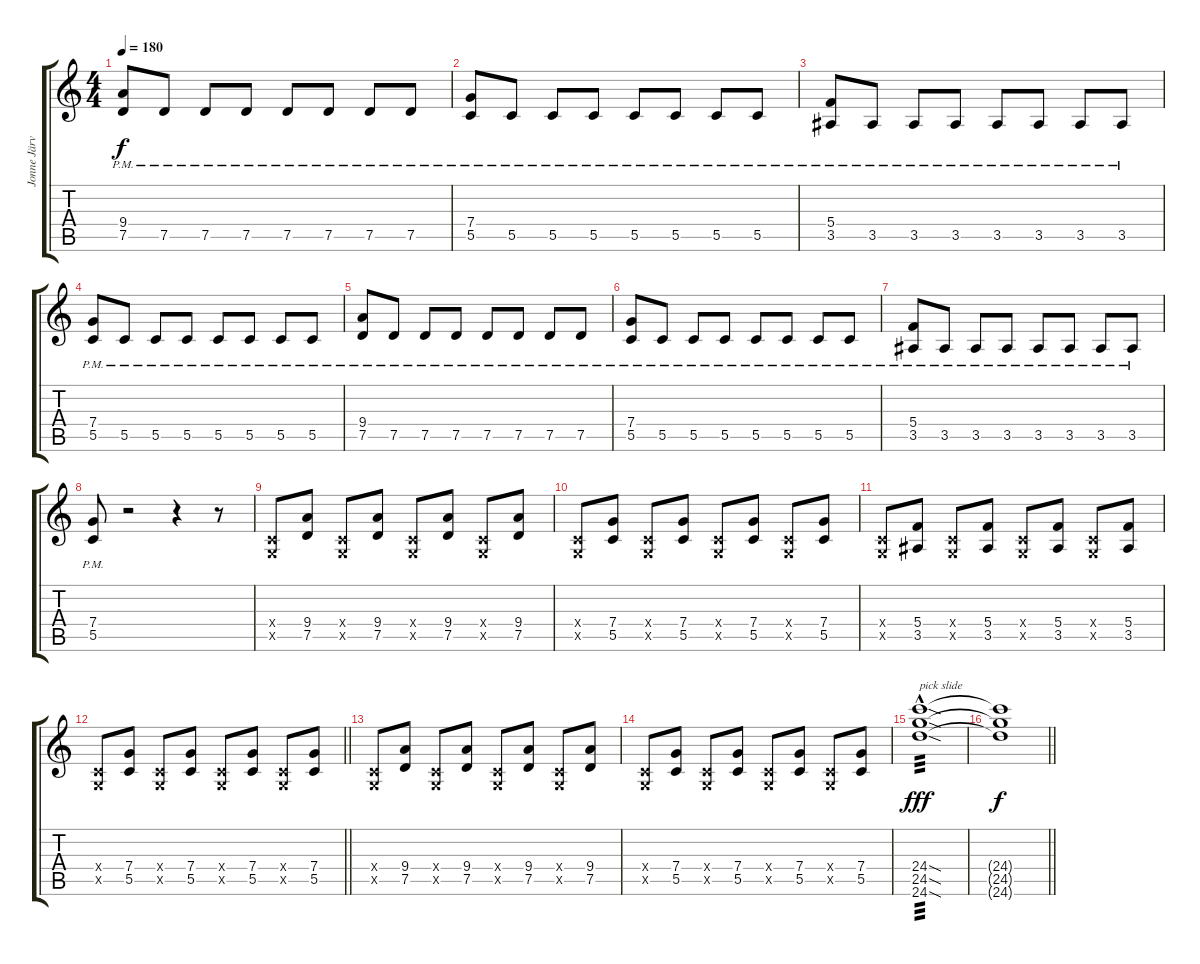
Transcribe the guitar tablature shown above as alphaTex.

\track ("Jonne Järvelä" "Jonne Järv") {instrument distortionguitar}
\staff {score tabs}
\tuning (D4 A3 F3 C3 G2 D2) {hide}
\ts (4 4)
\tempo 180
\clef g2
\ks c
(9.4{pm} 7.5{pm}).8{dy f} 7.5{pm}.8 7.5{pm}.8 7.5{pm}.8 7.5{pm}.8 7.5{pm}.8 7.5{pm}.8 7.5{pm}.8 |
(7.4{pm} 5.5{pm}).8 5.5{pm}.8 5.5{pm}.8 5.5{pm}.8 5.5{pm}.8 5.5{pm}.8 5.5{pm}.8 5.5{pm}.8 |
(5.4{pm} 3.5{pm}).8 3.5{pm}.8 3.5{pm}.8 3.5{pm}.8 3.5{pm}.8 3.5{pm}.8 3.5{pm}.8 3.5{pm}.8 |
(7.4{pm} 5.5{pm}).8 5.5{pm}.8 5.5{pm}.8 5.5{pm}.8 5.5{pm}.8 5.5{pm}.8 5.5{pm}.8 5.5{pm}.8 |
(9.4{pm} 7.5{pm}).8 7.5{pm}.8 7.5{pm}.8 7.5{pm}.8 7.5{pm}.8 7.5{pm}.8 7.5{pm}.8 7.5{pm}.8 |
(7.4{pm} 5.5{pm}).8 5.5{pm}.8 5.5{pm}.8 5.5{pm}.8 5.5{pm}.8 5.5{pm}.8 5.5{pm}.8 5.5{pm}.8 |
(5.4{pm} 3.5{pm}).8 3.5{pm}.8 3.5{pm}.8 3.5{pm}.8 3.5{pm}.8 3.5{pm}.8 3.5{pm}.8 3.5{pm}.8 |
(7.4{pm} 5.5{pm}).8 r.2 r.4 r.8 |
(0.4{x} 0.5{x}).8{volume 8 instrument distortionguitar} (9.4 7.5).8 (0.4{x} 0.5{x}).8 (9.4 7.5).8 (0.4{x} 0.5{x}).8 (9.4 7.5).8 (0.4{x} 0.5{x}).8 (9.4 7.5).8 |
(0.4{x} 0.5{x}).8 (7.4 5.5).8 (0.4{x} 0.5{x}).8 (7.4 5.5).8 (0.4{x} 0.5{x}).8 (7.4 5.5).8 (0.4{x} 0.5{x}).8 (7.4 5.5).8 |
(0.4{x} 0.5{x}).8 (5.4 3.5).8 (0.4{x} 0.5{x}).8 (5.4 3.5).8 (0.4{x} 0.5{x}).8 (5.4 3.5).8 (0.4{x} 0.5{x}).8 (5.4 3.5).8 |
\barLineRight lightlight
(0.4{x} 0.5{x}).8 (7.4 5.5).8 (0.4{x} 0.5{x}).8 (7.4 5.5).8 (0.4{x} 0.5{x}).8 (7.4 5.5).8 (0.4{x} 0.5{x}).8 (7.4 5.5).8 |
(0.4{x} 0.5{x}).8 (9.4 7.5).8 (0.4{x} 0.5{x}).8 (9.4 7.5).8 (0.4{x} 0.5{x}).8 (9.4 7.5).8 (0.4{x} 0.5{x}).8 (9.4 7.5).8 |
(0.4{x} 0.5{x}).8 (7.4 5.5).8 (0.4{x} 0.5{x}).8 (7.4 5.5).8 (0.4{x} 0.5{x}).8 (7.4 5.5).8 (0.4{x} 0.5{x}).8 (7.4 5.5).8 |
(24.4{sod hac} 24.5{sod hac} 24.6{sod hac}).1{txt "pick slide" tp 3 dy fff volume 16 instrument guitarfretnoise} |
\barLineRight lightlight
(24.4{t} 24.5{t} 24.6{t}).1{dy f}
